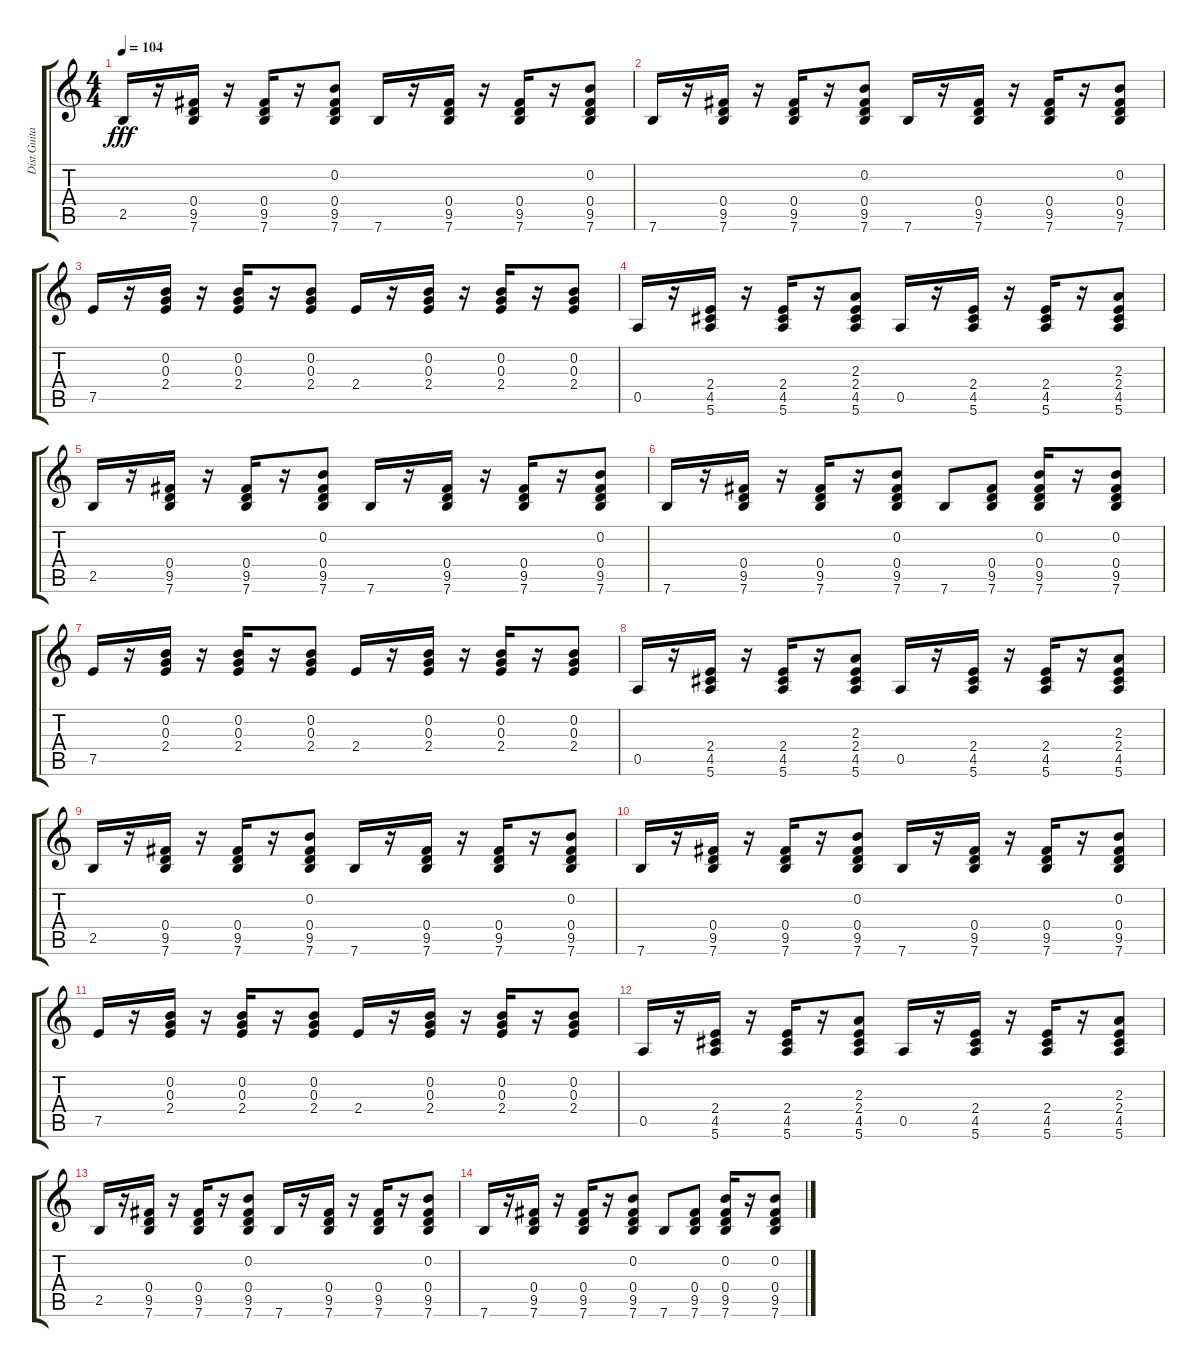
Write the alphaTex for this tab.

\track ("Dist.Guitar" "Dist.Guita") {instrument distortionguitar}
\staff {score tabs}
\tuning (E4 B3 G3 D3 A2 E2) {hide}
\ts (4 4)
\tempo 104
\clef g2
\ks c
2.5.16{dy fff} r.16 (0.4 9.5 7.6).16 r.16 (0.4 9.5 7.6).16 r.16 (0.2 0.4 9.5 7.6).8 7.6.16 r.16 (0.4 9.5 7.6).16 r.16 (0.4 9.5 7.6).16 r.16 (0.2 0.4 9.5 7.6).8 |
7.6.16 r.16 (0.4 9.5 7.6).16 r.16 (0.4 9.5 7.6).16 r.16 (0.2 0.4 9.5 7.6).8 7.6.16 r.16 (0.4 9.5 7.6).16 r.16 (0.4 9.5 7.6).16 r.16 (0.2 0.4 9.5 7.6).8 |
7.5.16 r.16 (0.2 0.3 2.4).16 r.16 (0.2 0.3 2.4).16 r.16 (0.2 0.3 2.4).8 2.4.16 r.16 (0.2 0.3 2.4).16 r.16 (0.2 0.3 2.4).16 r.16 (0.2 0.3 2.4).8 |
0.5.16 r.16 (2.4 4.5 5.6).16 r.16 (2.4 4.5 5.6).16 r.16 (2.3 2.4 4.5 5.6).8 0.5.16 r.16 (2.4 4.5 5.6).16 r.16 (2.4 4.5 5.6).16 r.16 (2.3 2.4 4.5 5.6).8 |
2.5.16 r.16 (0.4 9.5 7.6).16 r.16 (0.4 9.5 7.6).16 r.16 (0.2 0.4 9.5 7.6).8 7.6.16 r.16 (0.4 9.5 7.6).16 r.16 (0.4 9.5 7.6).16 r.16 (0.2 0.4 9.5 7.6).8 |
7.6.16 r.16 (0.4 9.5 7.6).16 r.16 (0.4 9.5 7.6).16 r.16 (0.2 0.4 9.5 7.6).8 7.6.8 (0.4 9.5 7.6).8 (0.2 0.4 9.5 7.6).16 r.16 (0.2 0.4 9.5 7.6).8 |
7.5.16 r.16 (0.2 0.3 2.4).16 r.16 (0.2 0.3 2.4).16 r.16 (0.2 0.3 2.4).8 2.4.16 r.16 (0.2 0.3 2.4).16 r.16 (0.2 0.3 2.4).16 r.16 (0.2 0.3 2.4).8 |
0.5.16 r.16 (2.4 4.5 5.6).16 r.16 (2.4 4.5 5.6).16 r.16 (2.3 2.4 4.5 5.6).8 0.5.16 r.16 (2.4 4.5 5.6).16 r.16 (2.4 4.5 5.6).16 r.16 (2.3 2.4 4.5 5.6).8 |
2.5.16 r.16 (0.4 9.5 7.6).16 r.16 (0.4 9.5 7.6).16 r.16 (0.2 0.4 9.5 7.6).8 7.6.16 r.16 (0.4 9.5 7.6).16 r.16 (0.4 9.5 7.6).16 r.16 (0.2 0.4 9.5 7.6).8 |
7.6.16{volume 9} r.16 (0.4 9.5 7.6).16 r.16 (0.4 9.5 7.6).16 r.16 (0.2 0.4 9.5 7.6).8 7.6.16 r.16 (0.4 9.5 7.6).16{volume 8} r.16 (0.4 9.5 7.6).16{volume 8} r.16 (0.2 0.4 9.5 7.6).8 |
7.5.16{volume 8} r.16 (0.2 0.3 2.4).16{volume 7} r.16 (0.2 0.3 2.4).16 r.16 (0.2 0.3 2.4).8{volume 7} 2.4.16{volume 6} r.16 (0.2 0.3 2.4).16 r.16 (0.2 0.3 2.4).16{volume 6} r.16 (0.2 0.3 2.4).8{volume 6} |
0.5.16{volume 5} r.16 (2.4 4.5 5.6).16{volume 5} r.16 (2.4 4.5 5.6).16{volume 4} r.16 (2.3 2.4 4.5 5.6).8{volume 4} 0.5.16{volume 4} r.16 (2.4 4.5 5.6).16{volume 3} r.16 (2.4 4.5 5.6).16{volume 3} r.16 (2.3 2.4 4.5 5.6).8{volume 2} |
2.5.16{volume 2} r.16 (0.4 9.5 7.6).16 r.16 (0.4 9.5 7.6).16{volume 2} r.16 (0.2 0.4 9.5 7.6).8{volume 1} 7.6.16 r.16 (0.4 9.5 7.6).16{volume 1} r.16 (0.4 9.5 7.6).16{volume 0} r.16 (0.2 0.4 9.5 7.6).8{volume 0} |
7.6.16{volume 0} r.16 (0.4 9.5 7.6).16{volume 0} r.16 (0.4 9.5 7.6).16{volume 0} r.16 (0.2 0.4 9.5 7.6).8 7.6.8 (0.4 9.5 7.6).8{volume 0} (0.2 0.4 9.5 7.6).16 r.16 (0.2 0.4 9.5 7.6).8
